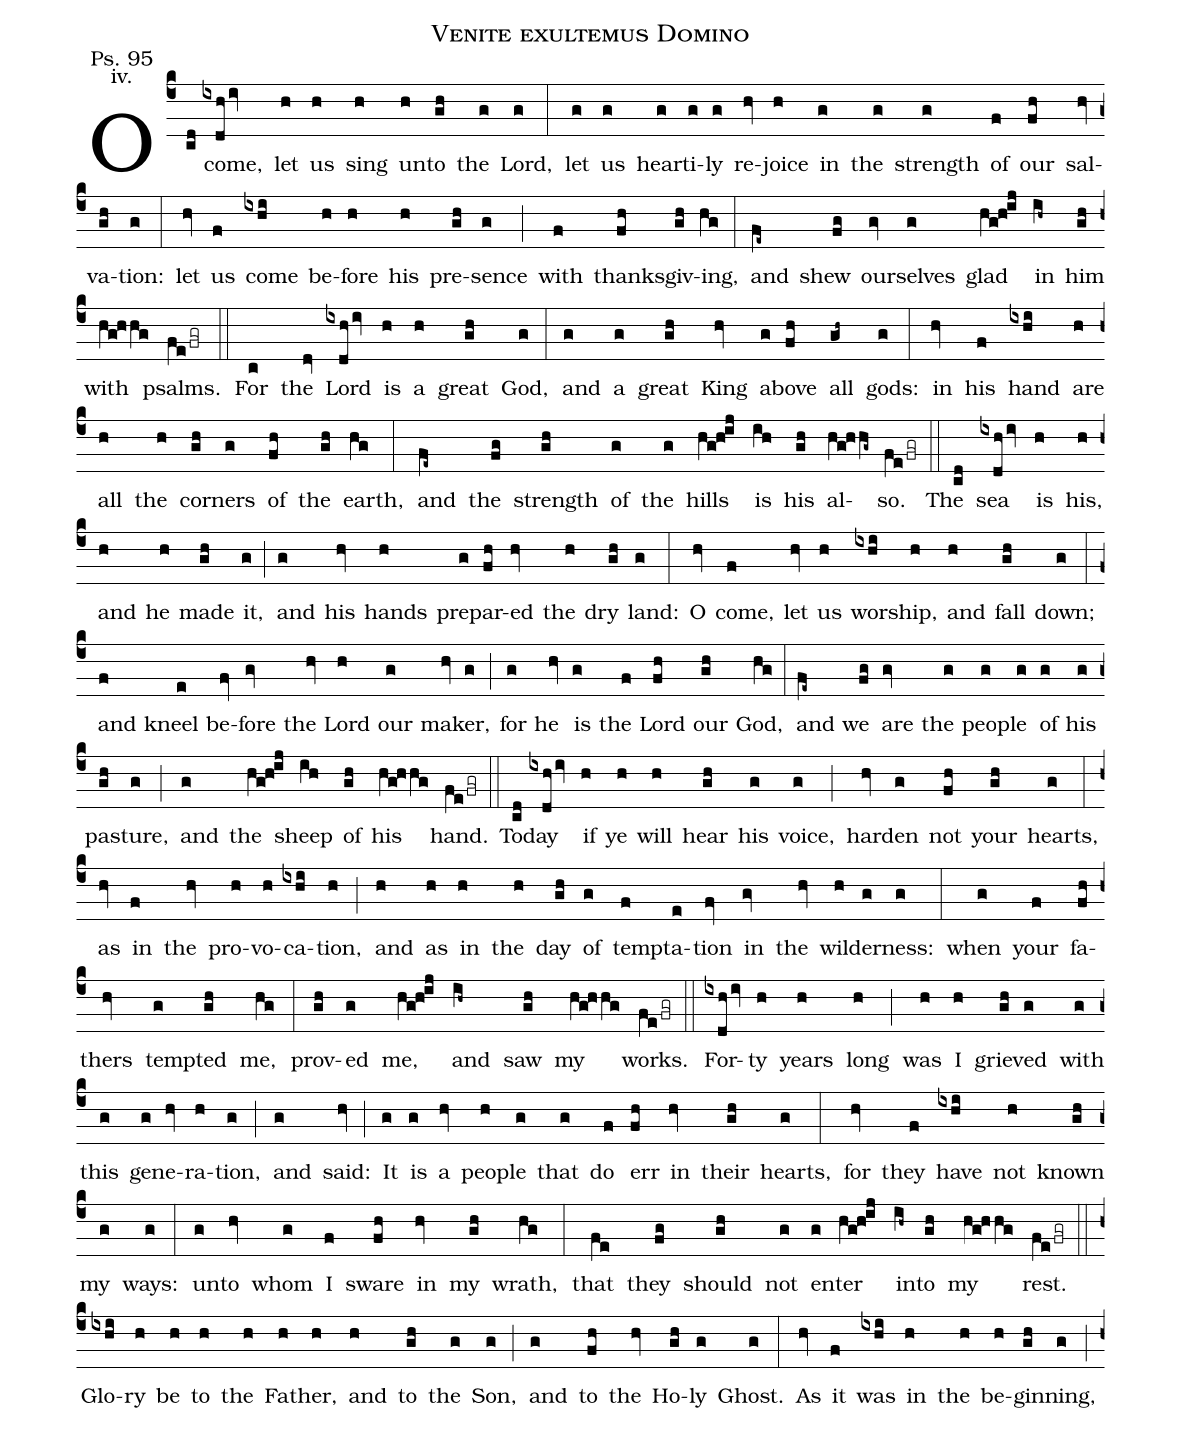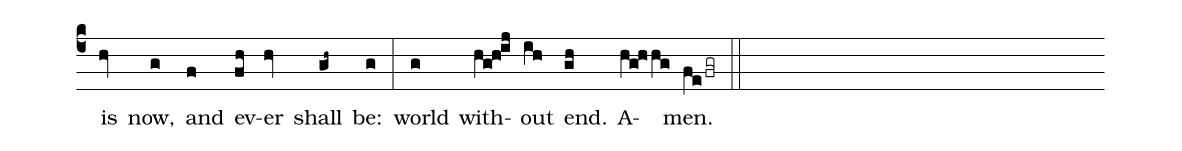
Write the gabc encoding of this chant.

name: Venite exultemus Domino;
annotation: Ps.\ 95;
annotation: iv.;
mode: 4;
office-part: invitatorium;
%%
(c4) O(cd) come,(ixdhiv) let(h) us(h) sing(h) un(h)to(gh) the(g) Lord,(g) (:)
let(g) us(g) hear(g)ti(g)ly(g) re(hv)joice(h) in(g) the(g) strength(g) of(f) our(fh) sal(hv)va(gh)tion:(g) (:)
let(hv) us(f) come(ixhi) be(h)fore(h) his(h) pre(gh)sence(g) (;)
with(f) thanks(fh)giv(gh)ing,(hg) (:)
and(fe~) shew(fg) our(gv)selves(g) glad(hg!h!ij) in(ih~) him(gh) with(hg!hhg) psalms.(fe!/frg) (::)

For(c) the(dv) Lord(ixdhiv) is(h) a(h) great(gh) God,(g) (:)
and(g) a(g) great(gh) King(hv) a(g)bove(fh) all(gh~) gods:(g) (:)
in(hv) his(f) hand(ixhi) are(h) all(h) the(h) cor(gh)ners(g) of(fh) the(gh) earth,(hg) (:)
and(fe~) the(fg) strength(gh) of(g) the(g) hills(hg!h!ij) is(ih) his(gh) al(hg!hhg~)so.(fe!/frg) (::)

The(cd) sea(ixdhiv) is(h) his,(h) and(h) he(h) made(gh) it,(g) (;)
and(g) his(hv) hands(h) pre(g)par(fh)ed(hv) the(h) dry(gh) land:(g) (:)
O(hv) come,(f) let(hv) us(h) wor(ixhi)ship,(h) and(h) fall(gh) down;(g) (:)
and(f) kneel(e) be(fv)fore(gv) the(hv) Lord(h) our(g) ma(hv)ker,(g) (;)
for(g) he(hv) is(g) the(f) Lord(fh) our(gh) God,(hg) (:)
and(fe~) we(fg) are(gv) the(g) peo(g)ple(g) of(g) his(g) pas(gh)ture,(g) (;)
and(g) the(hg!h!ij) sheep(ih) of(gh) his(hg!hhg) hand.(fe!/frg) (::)

To(cd)day(ixdhiv) if(h) ye(h) will(h) hear(gh) his(g) voice,(g) (;)
har(hv)den(g) not(fh) your(gh) hearts,(g) (:)
as(hv) in(f) the(hv) pro(h)vo(h)ca(ixhi)tion,(h) (;)
and(h) as(h) in(h) the(h) day(gh) of(g) temp(f)ta(e)tion(fv) in(gv) the(hv) wil(h)der(g)ness:(g) (:)
when(g) your(f) fa(fh)thers(hv) temp(g)ted(gh) me,(hg) (:)
prov(gh)ed(g) me,(hg!h!ij) and(ih~) saw(gh) my(hg!hhg) works.(fe!/frg) (::)

For(ixdhiv)ty(h) years(h) long(h) (;) was(h) I(h) griev(gh)ed(g) with(g) this(g) ge(g)ne(hv)ra(h)tion,(g) (;) and(g) said:(hv) (;)
It(g) is(g) a(hv) peo(h)ple(g) that(g) do(f) err(fh) in(hv) their(gh) hearts,(g) (:)
for(hv) they(f) have(ixhi) not(h) known(gh) my(g) ways:(g) (:)
un(g)to(hv) whom(g) I(f) sware(fh) in(hv) my(gh) wrath,(hg) (:)
that(fe) they(fg) should(gh) not(g) en(g)ter(hg!h!ij) in(ih~)to(gh) my(hg!hhg) rest.(fe!/frg) (::)

Glo(ixhi)ry(h) be(h) to(h) the(h) Fa(h)ther,(h) and(h) to(gh) the(g) Son,(g) (;)
and(g) to(fh) the(hv) Ho(gh)ly(g) Ghost.(g) (:)
As(hv) it(f) was(ixhi) in(h) the(h) be(h)gin(gh)ning,(g) (;)
is(hv) now,(g) and(f) ev(fh)er(hv) shall(gh~) be:(g) (:)
world(g) with(hg!h!ij)out(ih) end.(gh) A(hg!hhg)men.(fe!/frg) (::)
